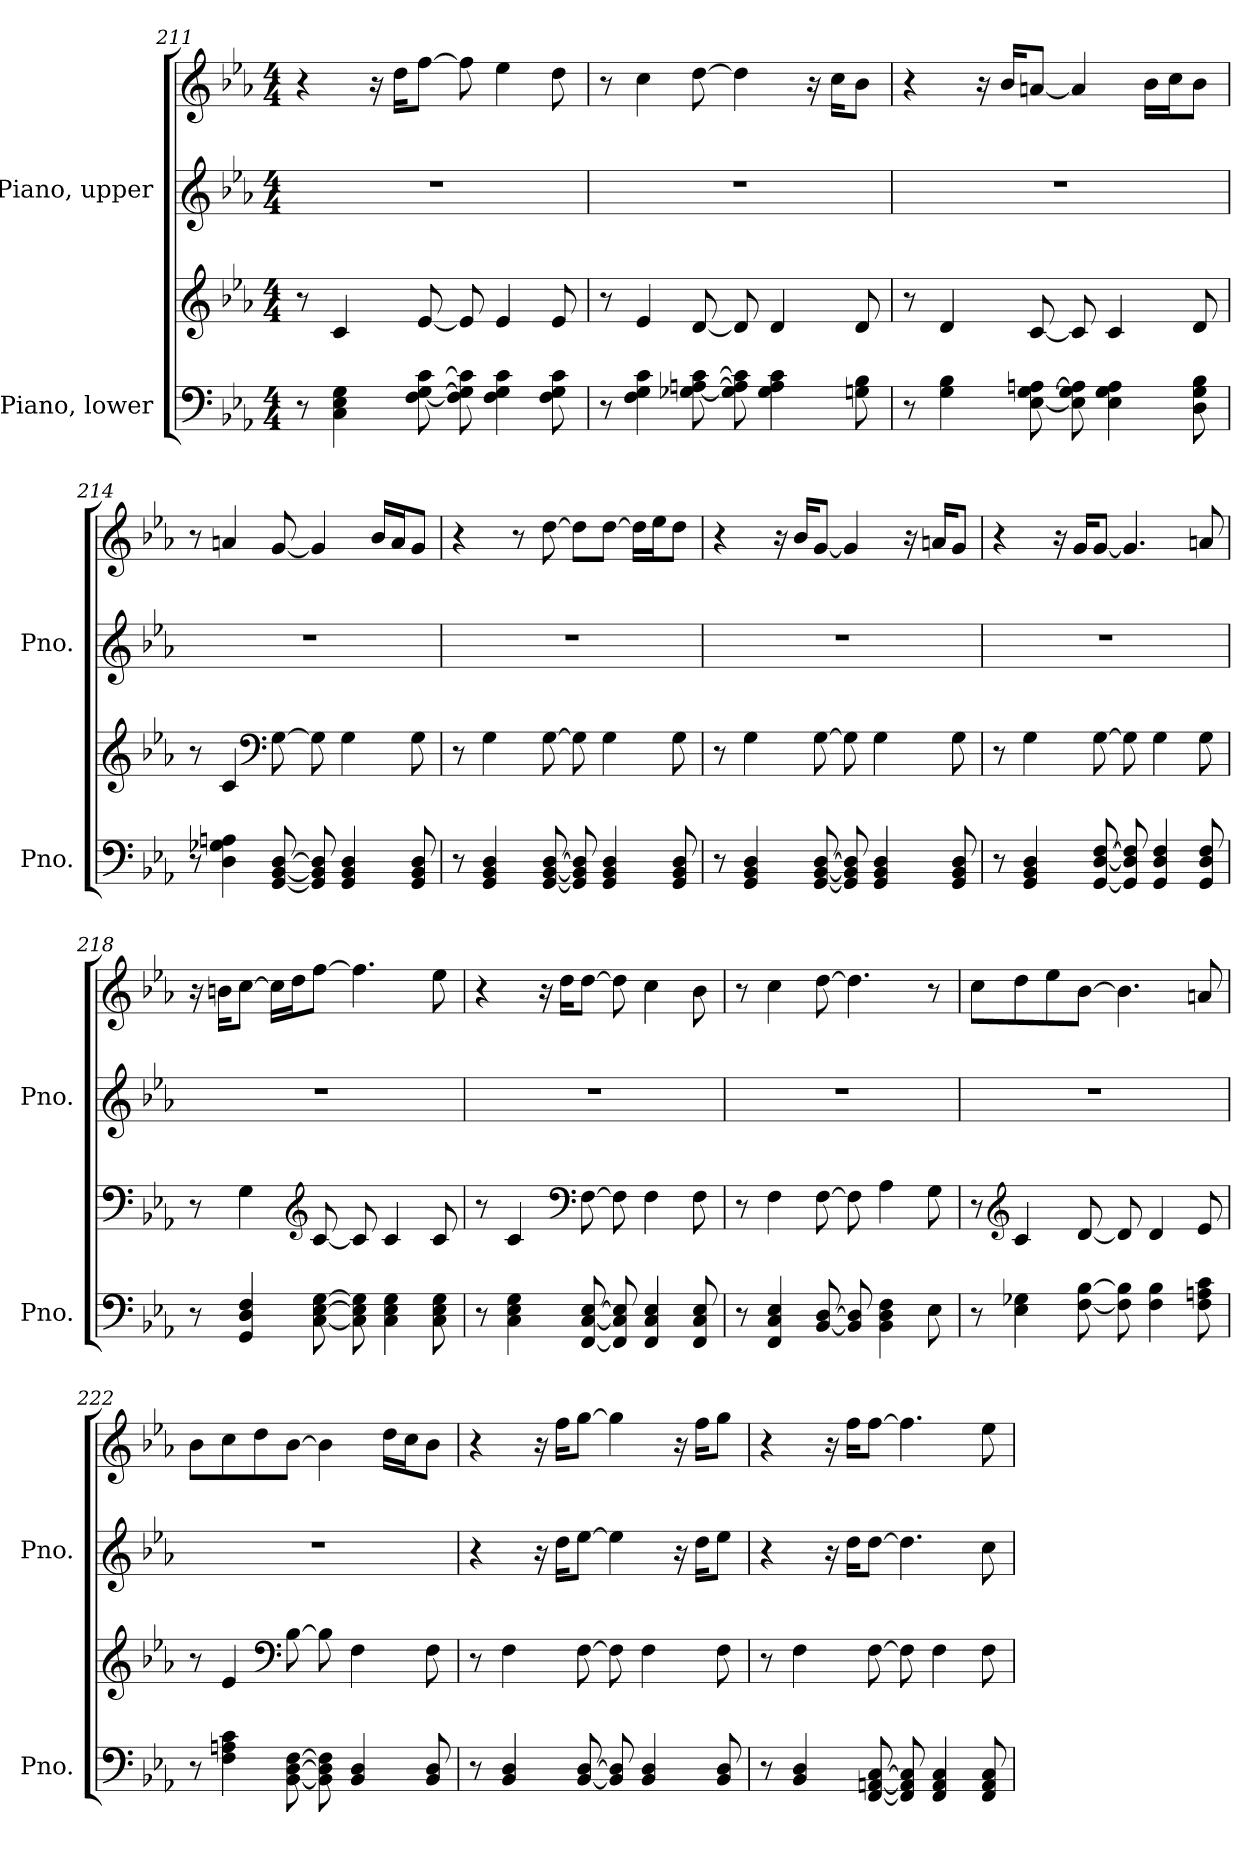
**kern	**kern	**kern	**kern
*part2	*part2	*part1	*part1
*staff4	*staff3	*staff2	*staff1
*I"Piano, lower	*	*I"Piano, upper	*
*I'Pno.	*	*I'Pno.	*
*clefF4	*clefG2	*clefG2	*clefG2
*k[b-e-a-]	*k[b-e-a-]	*k[b-e-a-]	*k[b-e-a-]
*M4/4	*M4/4	*M4/4	*M4/4
=211	=211	=211	=211
8r	8r	1r	4r
4C\ 4E-\ 4G\	4c/	.	.
.	.	.	16r
.	.	.	16dd\KL
[8F\ [8G\ [8c\	[8e-/	.	[8ff\J
8F\] 8G\] 8c\]	8e-/]	.	8ff\]
4F\ 4G\ 4c\	4e-/	.	4ee-\
8F\ 8G\ 8c\	8e-/	.	8dd\
=212	=212	=212	=212
8r	8r	1r	8r
4F\ 4G\ 4c\	4e-/	.	4cc\
[8G-X\ [8An\ [8c\	[8d/	.	[8dd\
8G-\] 8A\] 8c\]	8d/]	.	4dd\]
4G-\ 4A\ 4c\	4d/	.	.
.	.	.	16r
.	.	.	16cc\KL
8Gn\ 8B-\	8d/	.	8b-\J
!!LO:LB:g=z
=213	=213	=213	=213
8r	8r	1r	4r
4G\ 4B-\	4d/	.	.
.	.	.	16r
.	.	.	16b-/KL
[8E-\ [8G\ [8An\	[8c/	.	[8an/J
8E-\] 8G\] 8A\]	8c/]	.	4a/]
4E-\ 4G\ 4A\	4c/	.	.
.	.	.	16b-\LL
.	.	.	16cc\J
8D\ 8G\ 8B-\	8d/	.	8b-\J
=214	=214	=214	=214
8r	8r	1r	8r
4D\ 4G-X\ 4An\	4c/	.	4an/
*	*clefF4	*	*
[8GG/ [8BB-/ [8D/	[8G\	.	[8g/
8GG/] 8BB-/] 8D/]	8G\]	.	4g/]
4GG/ 4BB-/ 4D/	4G\	.	.
.	.	.	16b-/LL
.	.	.	16a/J
8GG/ 8BB-/ 8D/	8G\	.	8g/J
=215	=215	=215	=215
8r	8r	1r	4r
4GG/ 4BB-/ 4D/	4G\	.	.
.	.	.	8r
[8GG/ [8BB-/ [8D/	[8G\	.	[8dd\
8GG/] 8BB-/] 8D/]	8G\]	.	8dd\L]
4GG/ 4BB-/ 4D/	4G\	.	[8dd\J
.	.	.	16dd\LL]
.	.	.	16ee-\J
8GG/ 8BB-/ 8D/	8G\	.	8dd\J
!!LO:LB:g=z
=216	=216	=216	=216
8r	8r	1r	4r
4GG/ 4BB-/ 4D/	4G\	.	.
.	.	.	16r
.	.	.	16b-/KL
[8GG/ [8BB-/ [8D/	[8G\	.	[8g/J
8GG/] 8BB-/] 8D/]	8G\]	.	4g/]
4GG/ 4BB-/ 4D/	4G\	.	.
.	.	.	16r
.	.	.	16an/KL
8GG/ 8BB-/ 8D/	8G\	.	8g/J
=217	=217	=217	=217
8r	8r	1r	4r
4GG/ 4BB-/ 4D/	4G\	.	.
.	.	.	16r
.	.	.	16g/KL
[8GG/ [8D/ [8F/	[8G\	.	[8g/J
8GG/] 8D/] 8F/]	8G\]	.	4.g/]
4GG/ 4D/ 4F/	4G\	.	.
8GG/ 8D/ 8F/	8G\	.	8an/
=218	=218	=218	=218
8r	8r	1r	16r
.	.	.	16bn\KL
4GG/ 4D/ 4F/	4G\	.	[8cc\J
.	.	.	16cc\LL]
.	.	.	16dd\J
*	*clefG2	*	*
[8C\ [8E-\ [8G\	[8c/	.	[8ff\J
8C\] 8E-\] 8G\]	8c/]	.	4.ff\]
4C\ 4E-\ 4G\	4c/	.	.
8C\ 8E-\ 8G\	8c/	.	8ee-\
!!LO:PB:g=z
=219	=219	=219	=219
8r	8r	1r	4r
4C\ 4E-\ 4G\	4c/	.	.
.	.	.	16r
.	.	.	16dd\KL
*	*clefF4	*	*
[8FF/ [8C/ [8E-/	[8F\	.	[8dd\J
8FF/] 8C/] 8E-/]	8F\]	.	8dd\]
4FF/ 4C/ 4E-/	4F\	.	4cc\
8FF/ 8C/ 8E-/	8F\	.	8b-\
=220	=220	=220	=220
8r	8r	1r	8r
4FF/ 4C/ 4E-/	4F\	.	4cc\
[8BB-/ [8D/	[8F\	.	[8dd\
8BB-/] 8D/]	8F\]	.	4.dd\]
4BB-\ 4D\ 4F\	4A-\	.	.
8E-\	8G\	.	8r
=221	=221	=221	=221
8r	8r	1r	8cc\L
*	*clefG2	*	*
4E-\ 4G-X\	4c/	.	8dd\
.	.	.	8ee-\
[8F\ [8B-\	[8d/	.	[8b-\J
8F\] 8B-\]	8d/]	.	4.b-\]
4F\ 4B-\	4d/	.	.
8F\ 8An\ 8c\	8e-/	.	8an/
=222	=222	=222	=222
8r	8r	1r	8b-\L
4F\ 4An\ 4c\	4e-/	.	8cc\
.	.	.	8dd\
*	*clefF4	*	*
[8BB-\ [8D\ [8F\	[8B-\	.	[8b-\J
8BB-\] 8D\] 8F\]	8B-\]	.	4b-\]
4BB-/ 4D/	4F\	.	.
.	.	.	16dd\LL
.	.	.	16cc\J
8BB-/ 8D/	8F\	.	8b-\J
!!LO:LB:g=z
=223	=223	=223	=223
8r	8r	4r	4r
4BB-/ 4D/	4F\	.	.
.	.	16r	16r
.	.	16dd\KL	16ff\KL
[8BB-/ [8D/	[8F\	[8ee-\J	[8gg\J
8BB-/] 8D/]	8F\]	4ee-\]	4gg\]
4BB-/ 4D/	4F\	.	.
.	.	16r	16r
.	.	16dd\KL	16ff\KL
8BB-/ 8D/	8F\	8ee-\J	8gg\J
=224	=224	=224	=224
8r	8r	4r	4r
4BB-/ 4D/	4F\	.	.
.	.	16r	16r
.	.	16dd\KL	16ff\KL
[8FF/ [8AAn/ [8C/	[8F\	[8dd\J	[8ff\J
8FF/] 8AA/] 8C/]	8F\]	4.dd\]	4.ff\]
4FF/ 4AA/ 4C/	4F\	.	.
8FF/ 8AA/ 8C/	8F\	8cc\	8ee-\
=	=	=	=
*-	*-	*-	*-
